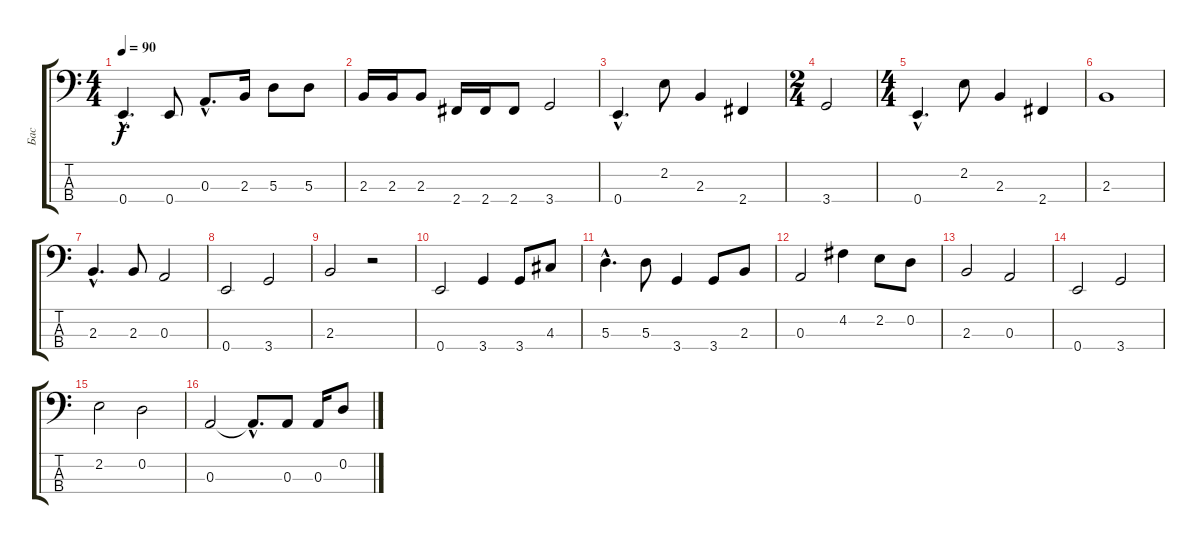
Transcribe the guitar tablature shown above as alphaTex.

\track ("Бас" "Бас") {instrument electricbassfinger}
\staff {score tabs}
\tuning (G2 D2 A1 E1) {hide}
\ts (4 4)
\tempo 90
\clef f4
\ks c
0.4{hac}.4{d dy f} 0.4.8 0.3{hac}.8{d} 2.3.16 5.3.8 5.3.8 |
2.3.16 2.3.16 2.3.8 2.4.16 2.4.16 2.4.8 3.4.2 |
0.4{hac}.4{d} 2.2.8 2.3.4 2.4.4 |
\ts (2 4)
3.4.2 |
\ts (4 4)
0.4{hac}.4{d} 2.2.8 2.3.4 2.4.4 |
2.3.1 |
2.3{hac}.4{d} 2.3.8 0.3.2 |
0.4.2 3.4.2 |
2.3.2 r.2 |
0.4.2 3.4.4 3.4.8 4.3.8 |
5.3{hac}.4{d} 5.3.8 3.4.4 3.4.8 2.3.8 |
0.3.2 4.2.4 2.2.8 0.2.8 |
2.3.2 0.3.2 |
0.4.2 3.4.2 |
2.2.2 0.2.2 |
0.3.2 0.3{hac t}.8{d} 0.3.8 0.3.16 0.2.8
